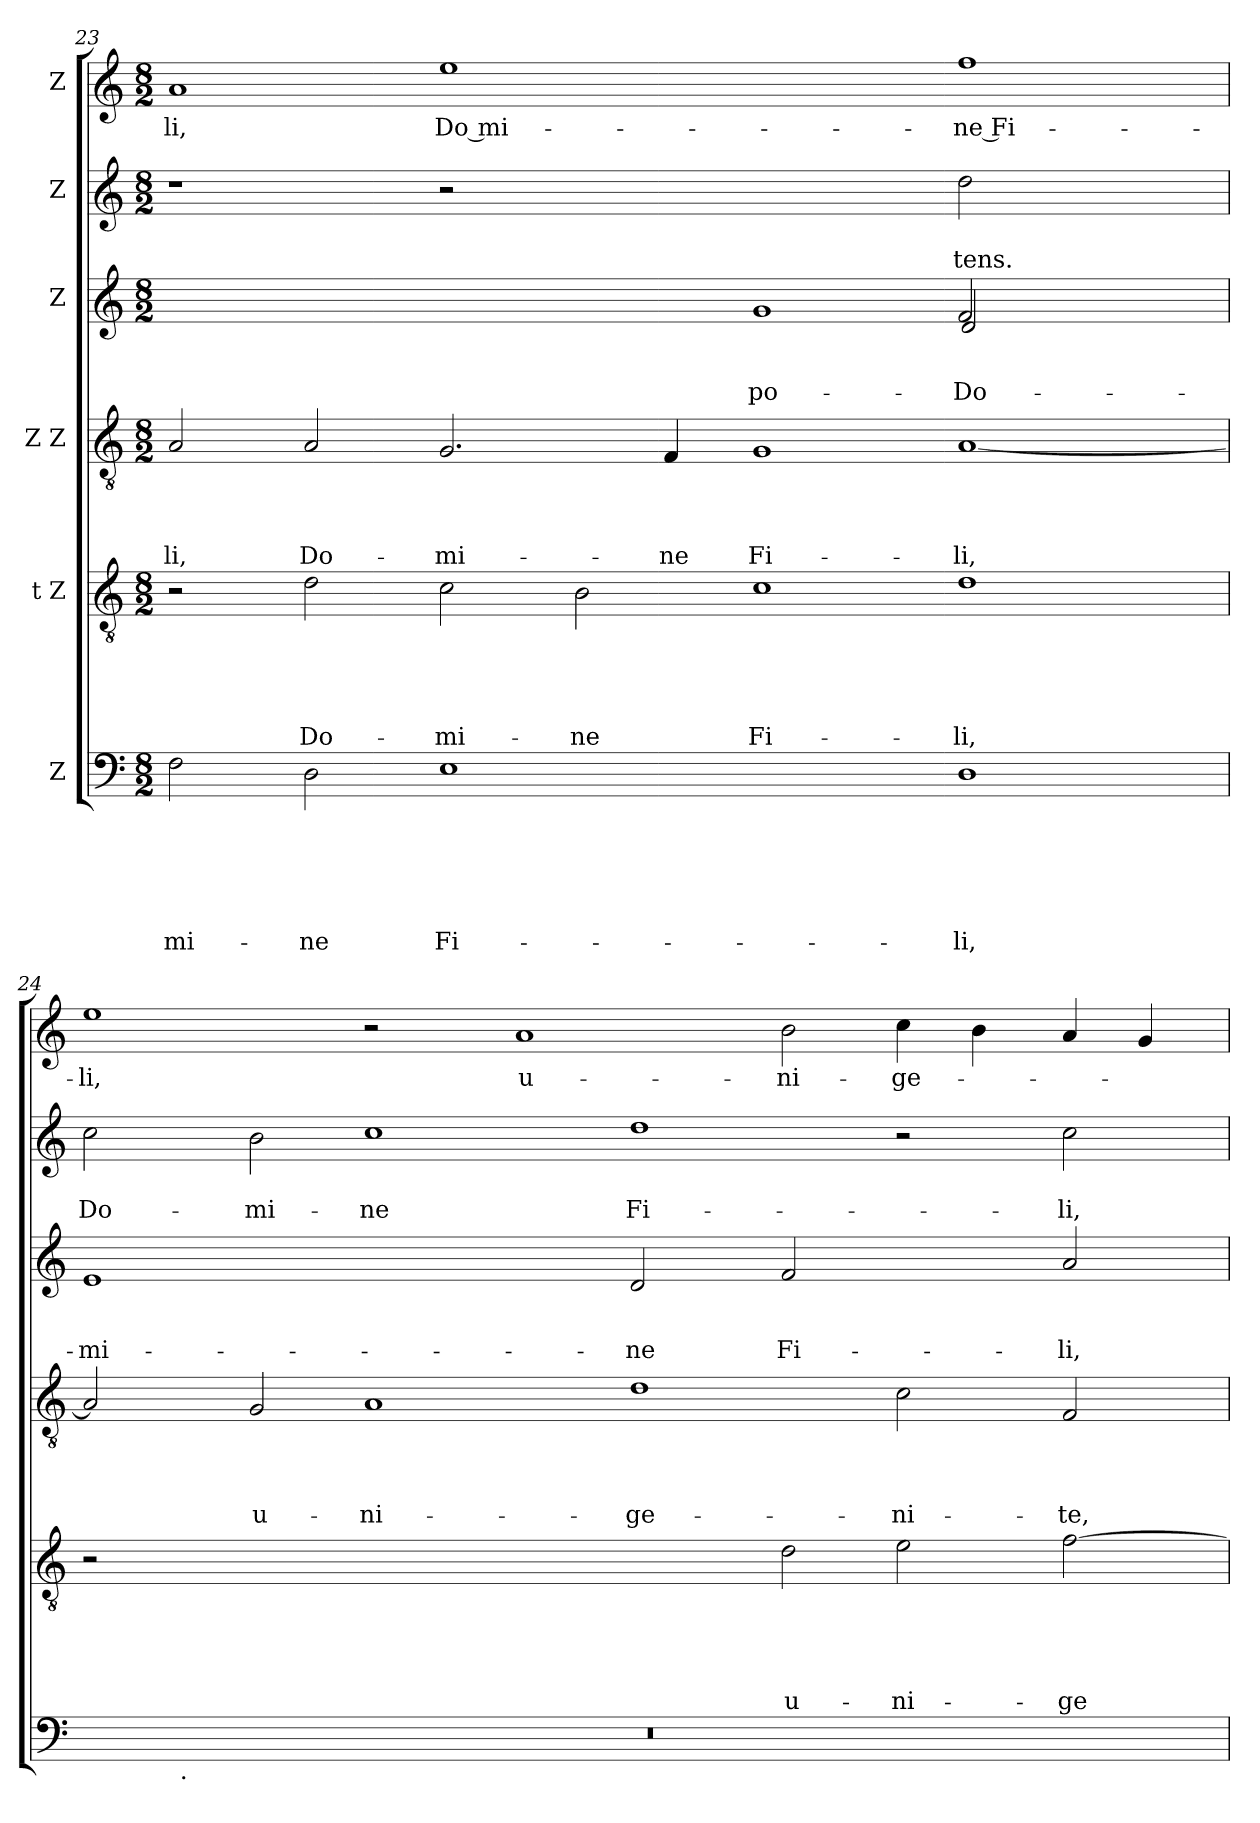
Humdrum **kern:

**kern	**text	**text	**text	**text	**text	**text	**kern	**text	**text	**text	**text	**text	**kern	**text	**text	**text	**text	**kern	**text	**text	**text	**kern	**text	**text	**kern	**text
*part6	*part6	*part6	*part6	*part6	*part6	*part6	*part5	*part5	*part5	*part5	*part5	*part5	*part4	*part4	*part4	*part4	*part4	*part3	*part3	*part3	*part3	*part2	*part2	*part2	*part1	*part1
*staff6	*staff6	*staff6	*staff6	*staff6	*staff6	*staff6	*staff5	*staff5	*staff5	*staff5	*staff5	*staff5	*staff4	*staff4	*staff4	*staff4	*staff4	*staff3	*staff3	*staff3	*staff3	*staff2	*staff2	*staff2	*staff1	*staff1
*I"Z	*	*	*	*	*	*	*I"t Z	*	*	*	*	*	*I"Z Z	*	*	*	*	*I"Z	*	*	*	*I"Z	*	*	*I"Z	*
*clefF4	*	*	*	*	*	*	*clefGv2	*	*	*	*	*	*clefGv2	*	*	*	*	*clefG2	*	*	*	*clefG2	*	*	*clefG2	*
*k[]	*	*	*	*	*	*	*k[]	*	*	*	*	*	*k[]	*	*	*	*	*k[]	*	*	*	*k[]	*	*	*k[]	*
*C:	*	*	*	*	*	*	*C:	*	*	*	*	*	*C:	*	*	*	*	*C:	*	*	*	*C:	*	*	*C:	*
*M8/2	*	*	*	*	*	*	*M8/2	*	*	*	*	*	*M8/2	*	*	*	*	*M8/2	*	*	*	*M8/2	*	*	*M8/2	*
=23	=23	=23	=23	=23	=23	=23	=23	=23	=23	=23	=23	=23	=23	=23	=23	=23	=23	=23	=23	=23	=23	=23	=23	=23	=23	=23
!	!	!	!	!	!	!LO:LY:b	!	!	!	!	!	!	!	!	!	!	!LO:LY:b	!	!	!	!	!	!	!	!	!LO:LY:b
*	*	*	*	*	*	*	*	*	*	*	*	*	*	*	*	*	*	*^	*	*	*	*	*	*	*	*
2F\	.	.	.	.	.	-mi-	2r	.	.	.	.	.	2A/	.	.	.	-li,	0ryy	0.ryy	.	.	.	1r	.	.	1a	-li,
!	!	!	!	!	!	!LO:LY:b	!	!	!	!	!	!LO:LY:b	!	!	!	!	!LO:LY:b	!	!	!	!	!	!	!	!	!	!
2D\	.	.	.	.	.	-ne	2d\	.	.	.	.	Do-	2A/	.	.	.	Do-	.	.	.	.	.	.	.	.	.	.
!	!	!	!	!	!	!LO:LY:b:rj	!	!	!	!	!	!LO:LY:b	!	!	!	!	!LO:LY:b	!	!	!	!	!	!	!	!	!	!LO:LY:b
1E	.	.	.	.	.	Fi-	2c\	.	.	.	.	-mi-	2.G/	.	.	.	-mi-	.	.	.	.	.	2r	.	.	1ee	Do mi-
!	!	!	!	!	!	!	!	!	!	!	!	!LO:LY:b	!	!	!	!	!	!	!	!	!	!	!	!	!	!	!
.	.	.	.	.	.	.	2B\	.	.	.	.	-ne	.	.	.	.	.	.	.	.	.	.	1.ryy	.	.	.	.
!	!	!	!	!	!	!	!	!	!	!	!	!	!	!	!	!	!LO:LY:b	!	!	!	!	!	!	!	!	!	!
.	.	.	.	.	.	.	.	.	.	.	.	.	4F/	.	.	.	-ne	.	.	.	.	.	.	.	.	.	.
!	!	!	!	!	!	!	!	!	!	!	!	!LO:LY:b	!	!	!	!	!LO:LY:b	!	!	!	!	!LO:LY:b	!	!	!	!	!
1ryy	.	.	.	.	.	.	1c	.	.	.	.	Fi-	1G	.	.	.	Fi-	1g	.	.	.	-po-	.	.	.	1ryy	.
!	!	!	!	!	!	!LO:LY:b	!	!	!	!	!	!LO:LY:b	!	!	!	!	!LO:LY:b	!	!	!	!	!LO:LY:b	!	!	!	!	!
!	!	!	!	!	!	!	!	!	!	!	!	!	!	!	!	!	!	!	!	!	!	!LO:LY:b	!	!	!LO:LY:b	!	!LO:LY:b:rj
1D	.	.	.	.	.	-li,	1d	.	.	.	.	-li,	[>1A	.	.	.	-li,	2f/	2d/	.	.	Do-	2dd\	.	-tens.	1ff	-ne Fi-
.	.	.	.	.	.	.	.	.	.	.	.	.	.	.	.	.	.	2ryy	2ryy	.	.	.	2ryy	.	.	.	.
!!LO:PB:g=z
=24	=24	=24	=24	=24	=24	=24	=24	=24	=24	=24	=24	=24	=24	=24	=24	=24	=24	=24	=24	=24	=24	=24	=24	=24	=24	=24	=24
!	!	!	!	!	!	!	!	!	!	!	!	!	!	!	!	!	!	!	!	!	!	!LO:LY:b:rj	!	!	!LO:LY:b	!	!LO:LY:b
*^	*	*	*	*	*	*	*	*	*	*	*	*	*	*	*	*	*	*v	*v	*	*	*	*	*	*	*	*
00r	4ryy	.	.	.	.	.	.	2r	.	.	.	.	.	2A/]	.	.	.	.	1e	.	.	-mi-	2cc\	.	Do-	1ee	-li,
.	32ryy	.	.	.	.	.	.	.	.	.	.	.	.	.	.	.	.	.	.	.	.	.	.	.	.	.	.
!	!LO:TX:b:t=.	!	!	!	!	!	!	!	!	!	!	!	!	!	!	!	!	!	!	!	!	!	!	!	!	!	!
.	1ryy	.	.	.	.	.	.	.	.	.	.	.	.	.	.	.	.	.	.	.	.	.	.	.	.	.	.
!	!	!	!	!	!	!	!	!	!	!	!	!	!	!	!	!	!	!LO:LY:b	!	!	!	!	!	!	!LO:LY:b	!	!
.	.	.	.	.	.	.	.	0ryy	.	.	.	.	.	2G/	.	.	.	u-	.	.	.	.	2b\	.	-mi-	.	.
!	!	!	!	!	!	!	!	!	!	!	!	!	!	!	!	!	!	!LO:LY:b	!	!	!	!	!	!	!LO:LY:b	!	!
.	.	.	.	.	.	.	.	.	.	.	.	.	.	1A	.	.	.	-ni-	1ryy	.	.	.	1cc	.	-ne	2r	.
.	1ryy	.	.	.	.	.	.	.	.	.	.	.	.	.	.	.	.	.	.	.	.	.	.	.	.	.	.
!	!	!	!	!	!	!	!	!	!	!	!	!	!	!	!	!	!	!	!	!	!	!	!	!	!	!	!LO:LY:b
.	.	.	.	.	.	.	.	.	.	.	.	.	.	.	.	.	.	.	.	.	.	.	.	.	.	1a	u-
!	!	!	!	!	!	!	!	!	!	!	!	!	!	!	!	!	!	!LO:LY:b	!	!	!	!LO:LY:b	!	!	!LO:LY:b	!	!
.	.	.	.	.	.	.	.	.	.	.	.	.	.	1d	.	.	.	-ge-	2d/	.	.	-ne	1dd	.	Fi-	.	.
.	1ryy	.	.	.	.	.	.	.	.	.	.	.	.	.	.	.	.	.	.	.	.	.	.	.	.	.	.
!	!	!	!	!	!	!	!	!	!	!	!	!	!LO:LY:b	!	!	!	!	!	!	!	!	!LO:LY:b	!	!	!	!	!LO:LY:b
.	.	.	.	.	.	.	.	2d\	.	.	.	.	u-	.	.	.	.	.	2f/	.	.	Fi-	.	.	.	2b\	-ni-
!	!	!	!	!	!	!	!	!	!	!	!	!	!LO:LY:b	!	!	!	!	!LO:LY:b	!	!	!	!	!	!	!	!	!LO:LY:b
.	.	.	.	.	.	.	.	2e\	.	.	.	.	-ni-	2c\	.	.	.	-ni-	2ryy	.	.	.	2r	.	.	4cc\	-ge-
.	.	.	.	.	.	.	.	.	.	.	.	.	.	.	.	.	.	.	.	.	.	.	.	.	.	4b\	.
.	2ryy	.	.	.	.	.	.	.	.	.	.	.	.	.	.	.	.	.	.	.	.	.	.	.	.	.	.
!	!	!	!	!	!	!	!	!	!	!	!	!	!LO:LY:b	!	!	!	!	!LO:LY:b	!	!	!	!LO:LY:b	!	!	!LO:LY:b	!	!
.	.	.	.	.	.	.	.	[>2f\	.	.	.	.	-ge-	2F/	.	.	.	-te,	2a/	.	.	-li,	2cc\	.	-li,	4a/	.
.	.	.	.	.	.	.	.	.	.	.	.	.	.	.	.	.	.	.	.	.	.	.	.	.	.	4g/	.
.	8..ryy	.	.	.	.	.	.	.	.	.	.	.	.	.	.	.	.	.	.	.	.	.	.	.	.	.	.
*v	*v	*	*	*	*	*	*	*	*	*	*	*	*	*	*	*	*	*	*	*	*	*	*	*	*	*	*
=	=	=	=	=	=	=	=	=	=	=	=	=	=	=	=	=	=	=	=	=	=	=	=	=	=	=
*-	*-	*-	*-	*-	*-	*-	*-	*-	*-	*-	*-	*-	*-	*-	*-	*-	*-	*-	*-	*-	*-	*-	*-	*-	*-	*-
